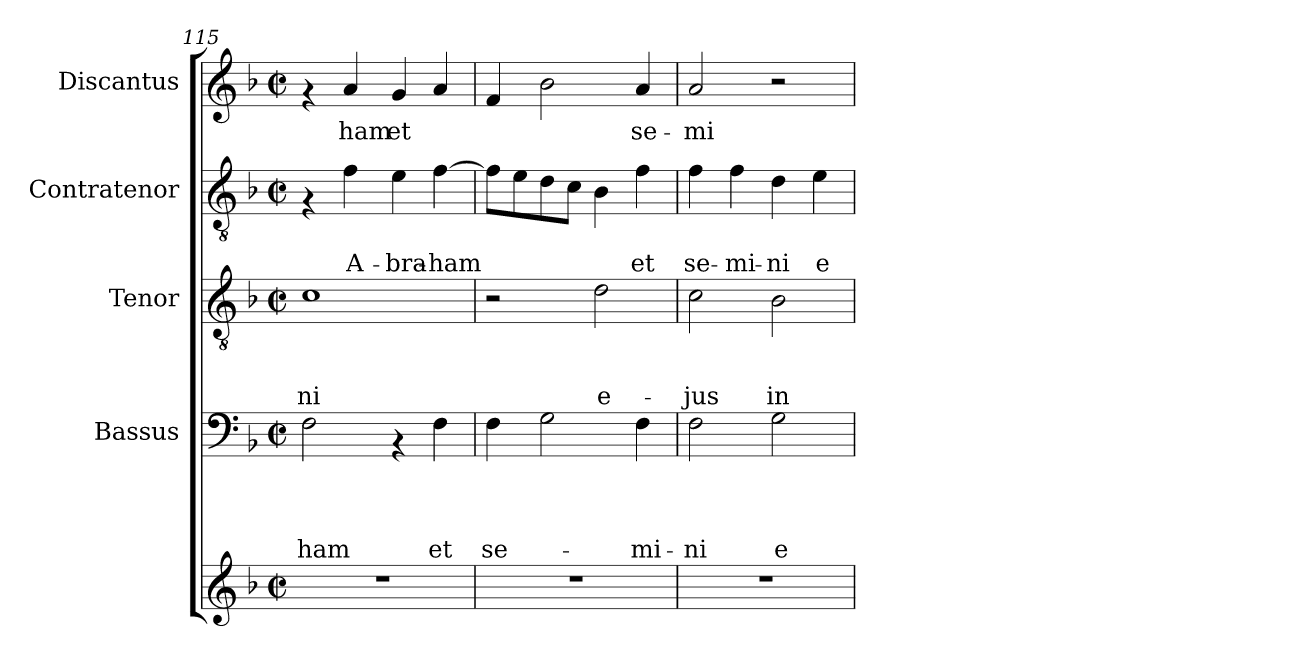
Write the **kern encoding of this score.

**kern	**kern	**text	**text	**text	**text	**kern	**text	**text	**text	**kern	**text	**text	**kern	**text
*part5	*part4	*part4	*part4	*part4	*part4	*part3	*part3	*part3	*part3	*part2	*part2	*part2	*part1	*part1
*staff5	*staff4	*staff4	*staff4	*staff4	*staff4	*staff3	*staff3	*staff3	*staff3	*staff2	*staff2	*staff2	*staff1	*staff1
*	*I"Bassus	*	*	*	*	*I"Tenor	*	*	*	*I"Contratenor	*	*	*I"Discantus	*
*clefG2	*clefF4	*	*	*	*	*clefGv2	*	*	*	*clefGv2	*	*	*clefG2	*
*k[b-]	*k[b-]	*	*	*	*	*k[b-]	*	*	*	*k[b-]	*	*	*k[b-]	*
*F:	*F:	*	*	*	*	*F:	*	*	*	*F:	*	*	*F:	*
*M2/2	*M2/2	*	*	*	*	*M2/2	*	*	*	*M2/2	*	*	*M2/2	*
*met(c|)	*met(c|)	*	*	*	*	*met(c|)	*	*	*	*met(c|)	*	*	*met(c|)	*
=115	=115	=115	=115	=115	=115	=115	=115	=115	=115	=115	=115	=115	=115	=115
!	!	!	!	!	!LO:LY:b	!	!	!	!LO:LY:b:rj	!	!	!	!	!
1r	2F\	.	.	.	-ham	1c	.	.	-ni	4rF	.	.	4rf	.
!	!	!	!	!	!	!	!	!	!	!	!	!LO:LY:b	!	!LO:LY:b
.	.	.	.	.	.	.	.	.	.	4f\	.	A-	4a/	-ham
!	!	!	!	!	!	!	!	!	!	!	!	!LO:LY:b	!	!LO:LY:b
.	4rAA	.	.	.	.	.	.	.	.	4e\	.	-bra-	4g/	et
!	!	!	!	!	!LO:LY:b	!	!	!	!	!	!	!LO:LY:b	!	!
.	4F\	.	.	.	et	.	.	.	.	[>4f\	.	-ham	4a/	.
=116	=116	=116	=116	=116	=116	=116	=116	=116	=116	=116	=116	=116	=116	=116
!	!	!	!	!	!LO:LY:b	!	!	!	!	!	!	!	!	!
1r	4F\	.	.	.	se-	2r	.	.	.	8f\L]	.	.	4f/	.
.	.	.	.	.	.	.	.	.	.	8e\	.	.	.	.
.	2G\	.	.	.	.	.	.	.	.	8d\	.	.	2b-\	.
.	.	.	.	.	.	.	.	.	.	8c\J	.	.	.	.
!	!	!	!	!	!	!	!	!	!LO:LY:b:rj	!	!	!	!	!
.	.	.	.	.	.	2d\	.	.	e-	4B-\	.	.	.	.
!	!	!	!	!	!LO:LY:b	!	!	!	!	!	!	!LO:LY:b	!	!LO:LY:b
.	4F\	.	.	.	-mi-	.	.	.	.	4f\	.	et	4a/	se-
=117	=117	=117	=117	=117	=117	=117	=117	=117	=117	=117	=117	=117	=117	=117
!	!	!	!	!	!LO:LY:b	!	!	!	!LO:LY:b:rj	!	!	!LO:LY:b	!	!LO:LY:b
1r	2F\	.	.	.	-ni	2c\	.	.	-jus	4f\	.	se-	2a/	-mi-
!	!	!	!	!	!	!	!	!	!	!	!	!LO:LY:b	!	!
.	.	.	.	.	.	.	.	.	.	4f\	.	-mi-	.	.
!	!	!	!	!	!LO:LY:b	!	!	!	!LO:LY:b:rj	!	!	!LO:LY:b	!	!
.	2G\	.	.	.	e-	2B-\	.	.	in	4d\	.	-ni	2r	.
!	!	!	!	!	!	!	!	!	!	!	!	!LO:LY:b	!	!
.	.	.	.	.	.	.	.	.	.	4e\	.	e-	.	.
=	=	=	=	=	=	=	=	=	=	=	=	=	=	=
*-	*-	*-	*-	*-	*-	*-	*-	*-	*-	*-	*-	*-	*-	*-
